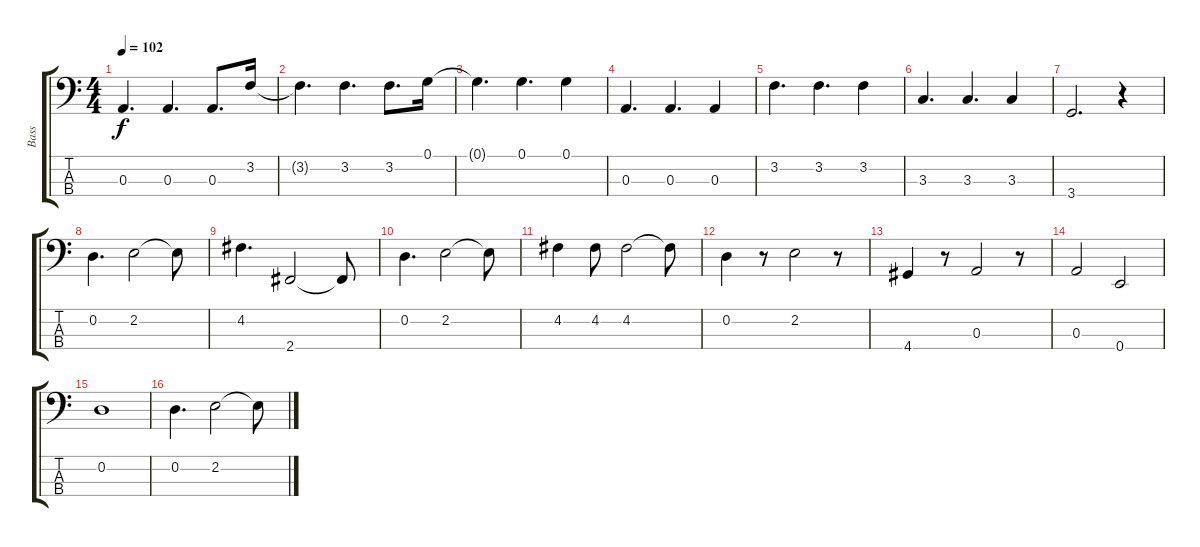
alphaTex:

\track ("Bass" "Bass") {instrument electricbassfinger}
\staff {score tabs}
\tuning (G2 D2 A1 E1) {hide}
\ts (4 4)
\tempo 102
\clef f4
\ks c
0.3.4{d dy f} 0.3.4{d} 0.3.8{d} 3.2.16 |
3.2{t}.4{d} 3.2.4{d} 3.2.8{d} 0.1.16 |
0.1{t}.4{d} 0.1.4{d} 0.1.4 |
0.3.4{d} 0.3.4{d} 0.3.4 |
3.2.4{d} 3.2.4{d} 3.2.4 |
3.3.4{d} 3.3.4{d} 3.3.4 |
3.4.2{d} r.4 |
0.2.4{d} 2.2.2 2.2{t}.8 |
4.2.4{d} 2.4.2 2.4{t}.8 |
0.2.4{d} 2.2.2 2.2{t}.8 |
4.2.4 4.2.8 4.2.2 4.2{t}.8 |
0.2.4 r.8 2.2.2 r.8 |
4.4.4 r.8 0.3.2 r.8 |
0.3.2 0.4.2 |
0.2.1 |
0.2.4{d} 2.2.2 2.2{t}.8
